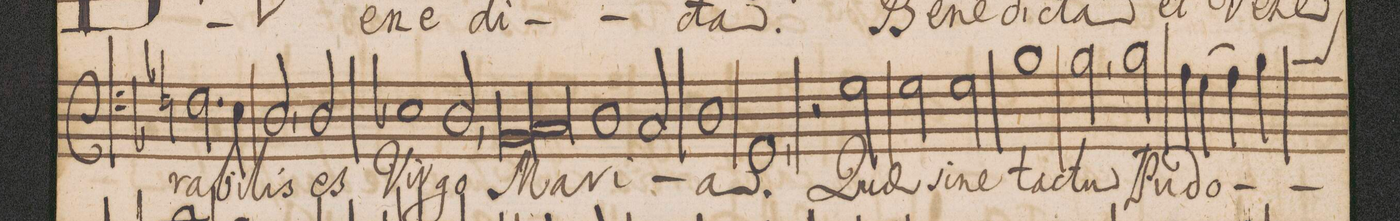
**kern	**text
*I"Baſso.	*
*clefF4	*
*k[b-]	*
*met(C|)	*
*M2/1	*
2.Fn\	-ra-
4E\	-bi-
=10-	=10-
2D,/	-lis
2D/	es
1E-X\	Vir-
=11-	=11-
2D,/	-go
*lig	*
1BB-/	Ma-
1C/	.
*Xlig	*
=12-	=12-
1D\	-ri-
2C/	.
=13-	=13-
1D\	.
1GG/,	-a.
=14-	=14-
2r	.
2G\	Quae
2G\	si-
2G\	-ne
=15-	=15-
1B-\	tac-
2B-,\	-tu
2B-\	Pu-
=16-	=16-
(4A\	-do-
4G\	.
4A\	.
4B-\)	.
*custos:c	*
*-	*-
